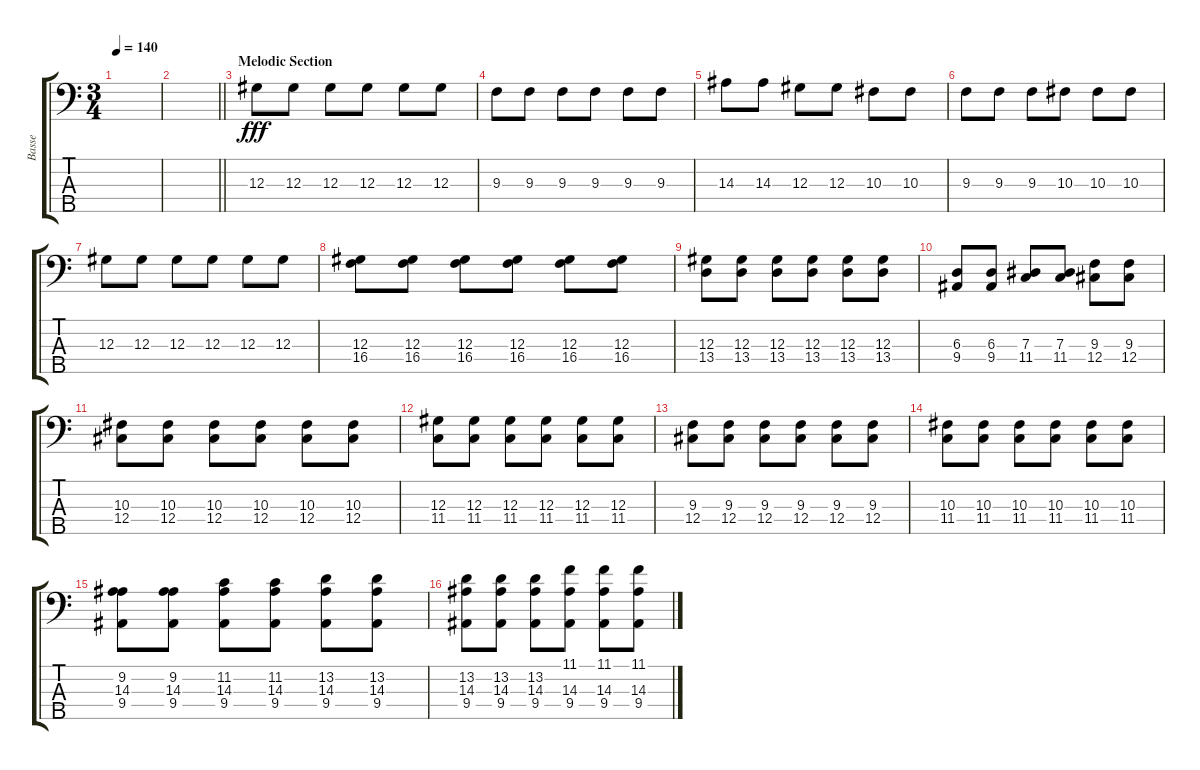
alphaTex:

\track ("Basse" "Basse") {instrument electricbasspick}
\staff {score tabs}
\tuning (Gb2 Db2 Ab1 Db1 Bb0) {hide}
\ts (3 4)
\tempo 140
\clef f4
\ks c
|
\barLineRight lightlight
|
\section ("" "Melodic Section")
12.3.8{dy fff volume 7} 12.3.8 12.3.8 12.3.8 12.3.8 12.3.8 |
9.3.8 9.3.8 9.3.8 9.3.8 9.3.8 9.3.8 |
14.3.8 14.3.8 12.3.8 12.3.8 10.3.8 10.3.8 |
9.3.8 9.3.8 9.3.8 10.3.8 10.3.8 10.3.8 |
12.3.8 12.3.8 12.3.8 12.3.8 12.3.8 12.3.8 |
(12.3 16.4).8 (12.3 16.4).8 (12.3 16.4).8 (12.3 16.4).8 (12.3 16.4).8 (12.3 16.4).8 |
(12.3 13.4).8 (12.3 13.4).8 (12.3 13.4).8 (12.3 13.4).8 (12.3 13.4).8 (12.3 13.4).8 |
(6.3 9.4).8 (6.3 9.4).8 (7.3 11.4).8 (7.3 11.4).8 (9.3 12.4).8 (9.3 12.4).8 |
(10.3 12.4).8 (10.3 12.4).8 (10.3 12.4).8 (10.3 12.4).8 (10.3 12.4).8 (10.3 12.4).8 |
(12.3 11.4).8 (12.3 11.4).8 (12.3 11.4).8 (12.3 11.4).8 (12.3 11.4).8 (12.3 11.4).8 |
(9.3 12.4).8 (9.3 12.4).8 (9.3 12.4).8 (9.3 12.4).8 (9.3 12.4).8 (9.3 12.4).8 |
(10.3 11.4).8 (10.3 11.4).8 (10.3 11.4).8 (10.3 11.4).8 (10.3 11.4).8 (10.3 11.4).8 |
(9.2 14.3 9.4).8 (9.2 14.3 9.4).8 (11.2 14.3 9.4).8 (11.2 14.3 9.4).8 (13.2 14.3 9.4).8 (13.2 14.3 9.4).8 |
(13.2 14.3 9.4).8 (13.2 14.3 9.4).8 (13.2 14.3 9.4).8 (11.1 14.3 9.4).8 (11.1 14.3 9.4).8 (11.1 14.3 9.4).8
